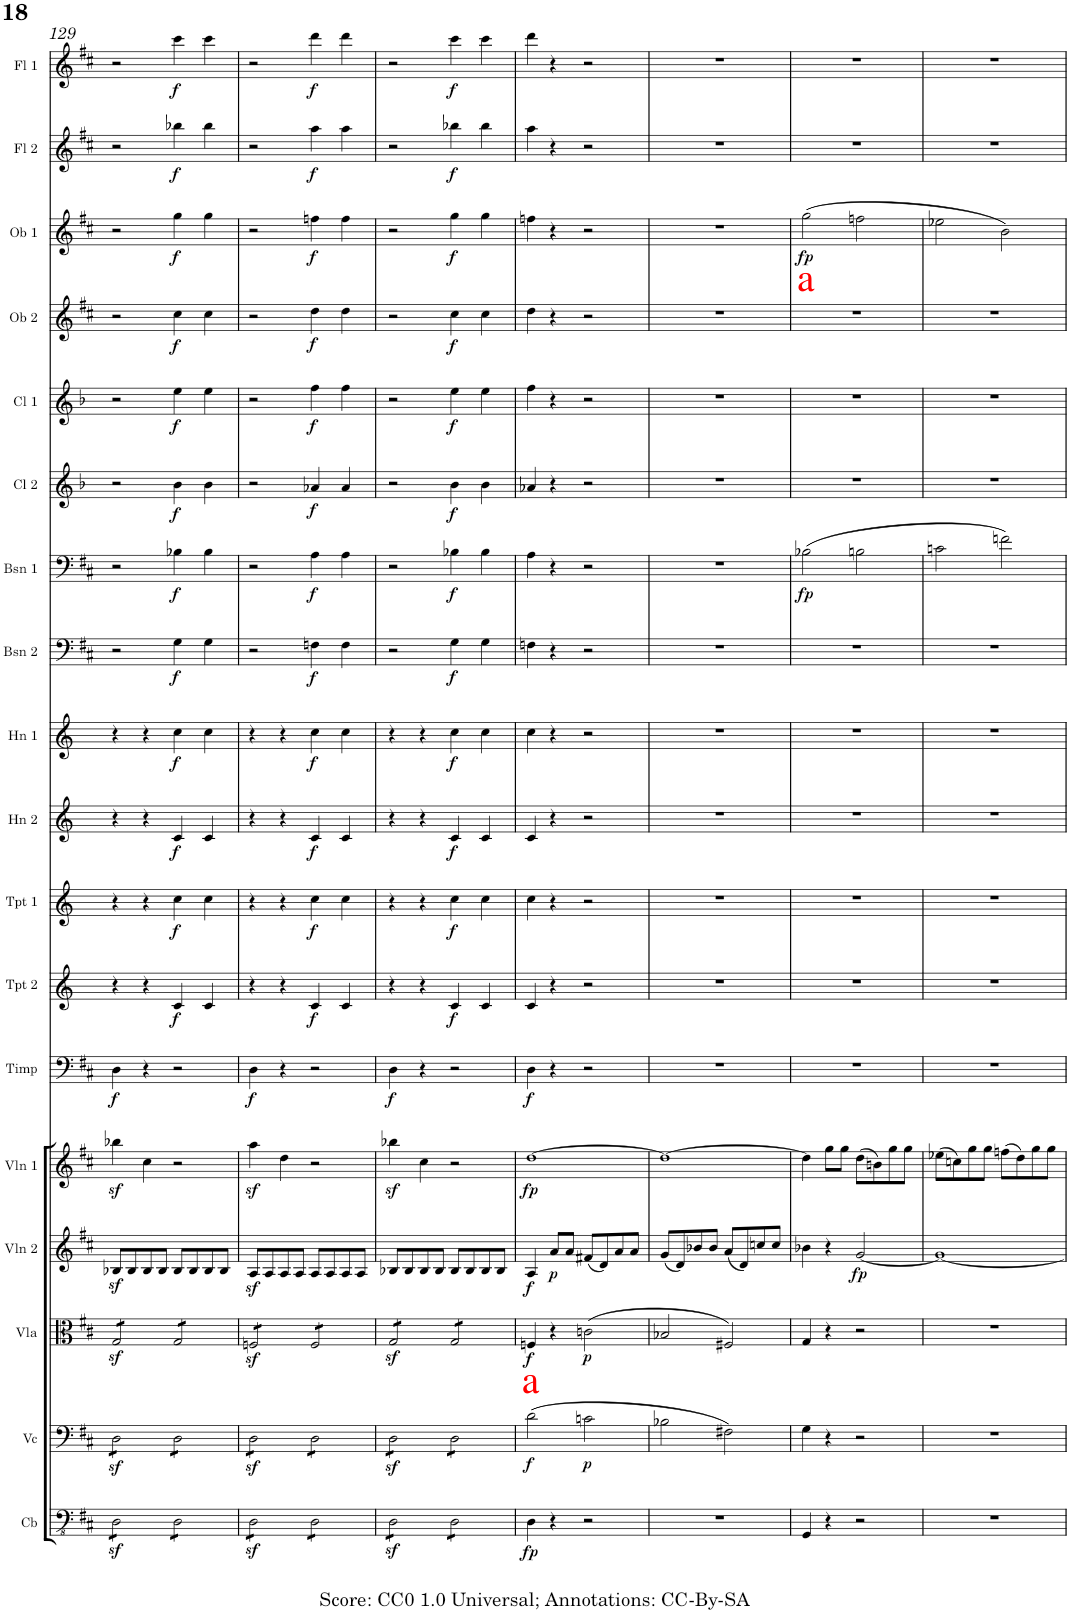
**kern	**dynam	**kern	**dynam	**kern	**text	**dynam	**kern	**dynam	**kern	**dynam	**kern	**dynam	**kern	**dynam	**kern	**dynam	**kern	**dynam	**kern	**dynam	**kern	**dynam	**kern	**dynam	**kern	**dynam	**kern	**dynam	**kern	**dynam	**kern	**text	**dynam	**kern	**dynam	**kern	**dynam
*part18	*part18	*part17	*part17	*part16	*part16	*part16	*part15	*part15	*part14	*part14	*part13	*part13	*part12	*part12	*part11	*part11	*part10	*part10	*part9	*part9	*part8	*part8	*part7	*part7	*part6	*part6	*part5	*part5	*part4	*part4	*part3	*part3	*part3	*part2	*part2	*part1	*part1
*staff18	*staff18	*staff17	*staff17	*staff16	*staff16	*staff16	*staff15	*staff15	*staff14	*staff14	*staff13	*staff13	*staff12	*staff12	*staff11	*staff11	*staff10	*staff10	*staff9	*staff9	*staff8	*staff8	*staff7	*staff7	*staff6	*staff6	*staff5	*staff5	*staff4	*staff4	*staff3	*staff3	*staff3	*staff2	*staff2	*staff1	*staff1
*I"Contrabass	*	*I"Violoncello	*	*I"Viola	*	*	*I"Violin 2	*	*I"Violin 1	*	*I"Timpani	*	*I"D Trumpet 2	*	*I"D Trumpet 1	*	*I"D Horn 2	*	*I"D Horn 1	*	*I"Bassoon 2	*	*I"Bassoon 1	*	*I"A Clarinet 2	*	*I"A Clarinet 1	*	*I"Oboe 2	*	*I"Oboe 1	*	*	*I"Flute 2	*	*I"Flute 1	*
*I'Cb	*	*I'Vc	*	*I'Vla	*	*	*I'Vln 2	*	*I'Vln 1	*	*I'Timp	*	*I'Tpt 2	*	*I'Tpt 1	*	*I'Hn 2	*	*I'Hn 1	*	*I'Bsn 2	*	*I'Bsn 1	*	*I'Cl 2	*	*I'Cl 1	*	*I'Ob 2	*	*I'Ob 1	*	*	*I'Fl 2	*	*I'Fl 1	*
!!LO:PB:g=z
*clefFv4	*	*clefF4	*	*clefC3	*	*	*clefG2	*	*clefG2	*	*clefF4	*	*clefG2	*	*clefG2	*	*clefG2	*	*clefG2	*	*clefF4	*	*clefF4	*	*clefG2	*	*clefG2	*	*clefG2	*	*clefG2	*	*	*clefG2	*	*clefG2	*
*	*	*	*	*	*	*	*	*	*	*	*	*	*Trd-1c-2	*	*Trd-1c-2	*	*Trd6c10	*	*Trd6c10	*	*	*	*	*	*Trd2c3	*	*Trd2c3	*	*	*	*	*	*	*	*	*	*
*k[f#c#]	*	*k[f#c#]	*	*k[f#c#]	*	*	*k[f#c#]	*	*k[f#c#]	*	*k[f#c#]	*	*k[]	*	*k[]	*	*k[]	*	*k[]	*	*k[f#c#]	*	*k[f#c#]	*	*k[b-]	*	*k[b-]	*	*k[f#c#]	*	*k[f#c#]	*	*	*k[f#c#]	*	*k[f#c#]	*
*M2/2	*	*M2/2	*	*M2/2	*	*	*M2/2	*	*M2/2	*	*M2/2	*	*M2/2	*	*M2/2	*	*M2/2	*	*M2/2	*	*M2/2	*	*M2/2	*	*M2/2	*	*M2/2	*	*M2/2	*	*M2/2	*	*	*M2/2	*	*M2/2	*
*met(c|)	*	*met(c|)	*	*met(c|)	*	*	*met(c|)	*	*met(c|)	*	*met(c|)	*	*met(c|)	*	*met(c|)	*	*met(c|)	*	*met(c|)	*	*met(c|)	*	*met(c|)	*	*met(c|)	*	*met(c|)	*	*met(c|)	*	*met(c|)	*	*	*met(c|)	*	*met(c|)	*
=129	=129	=129	=129	=129	=129	=129	=129	=129	=129	=129	=129	=129	=129	=129	=129	=129	=129	=129	=129	=129	=129	=129	=129	=129	=129	=129	=129	=129	=129	=129	=129	=129	=129	=129	=129	=129	=129
!	!	!	!	!	!	!	!	!	!	!	!	!LO:DY:b	!	!	!	!	!	!	!	!	!	!	!	!	!	!	!	!	!	!	!	!	!	!	!	!	!
*tremolo	*	*	*	*	*	*	*	*	*	*	*	*	*	*	*	*	*	*	*	*	*	*	*	*	*	*	*	*	*	*	*	*	*	*	*	*	*
*	*	*tremolo	*	*	*	*	*	*	*	*	*	*	*	*	*	*	*	*	*	*	*	*	*	*	*	*	*	*	*	*	*	*	*	*	*	*	*
*	*	*	*	*tremolo	*	*	*	*	*	*	*	*	*	*	*	*	*	*	*	*	*	*	*	*	*	*	*	*	*	*	*	*	*	*	*	*	*
8DDz<\L	.	8Dz<\L	.	8Gz</L	.	.	8B-Xz</L	.	4bb-Xz<\	.	4D\	f	4r	.	4r	.	4r	.	4r	.	2r	.	2r	.	2r	.	2r	.	2r	.	2r	.	.	2r	.	2r	.
8DDz<\	.	8Dz<\	.	8Gz</	.	.	8B-/	.	.	.	.	.	.	.	.	.	.	.	.	.	.	.	.	.	.	.	.	.	.	.	.	.	.	.	.	.	.
8DDz<\	.	8Dz<\	.	8Gz</	.	.	8B-/	.	4cc#\	.	4r	.	4r	.	4r	.	4r	.	4r	.	.	.	.	.	.	.	.	.	.	.	.	.	.	.	.	.	.
8DDz<\J	.	8Dz<\J	.	8Gz</J	.	.	8B-/J	.	.	.	.	.	.	.	.	.	.	.	.	.	.	.	.	.	.	.	.	.	.	.	.	.	.	.	.	.	.
!	!	!	!	!	!	!	!	!	!	!	!	!	!	!LO:DY:b	!	!LO:DY:b	!	!LO:DY:b	!	!LO:DY:b	!	!LO:DY:b	!	!LO:DY:b	!	!LO:DY:b	!	!LO:DY:b	!	!LO:DY:b	!	!	!LO:DY:b	!	!LO:DY:b	!	!LO:DY:b
8DD\L	.	8D\L	.	8G/L	.	.	8B-/L	.	2r	.	2r	.	4c/	f	4cc\	f	4c/	f	4cc\	f	4G\	f	4B-X\	f	4b-\	f	4ee\	f	4cc#\	f	4gg\	.	f	4bb-X\	f	4ccc#\	f
8DD\	.	8D\	.	8G/	.	.	8B-/	.	.	.	.	.	.	.	.	.	.	.	.	.	.	.	.	.	.	.	.	.	.	.	.	.	.	.	.	.	.
8DD\	.	8D\	.	8G/	.	.	8B-/	.	.	.	.	.	4c/	.	4cc\	.	4c/	.	4cc\	.	4G\	.	4B-\	.	4b-\	.	4ee\	.	4cc#\	.	4gg\	.	.	4bb-\	.	4ccc#\	.
8DD\J	.	8D\J	.	8G/J	.	.	8B-/J	.	.	.	.	.	.	.	.	.	.	.	.	.	.	.	.	.	.	.	.	.	.	.	.	.	.	.	.	.	.
=130	=130	=130	=130	=130	=130	=130	=130	=130	=130	=130	=130	=130	=130	=130	=130	=130	=130	=130	=130	=130	=130	=130	=130	=130	=130	=130	=130	=130	=130	=130	=130	=130	=130	=130	=130	=130	=130
!	!	!	!	!	!	!	!	!	!	!	!	!LO:DY:b	!	!	!	!	!	!	!	!	!	!	!	!	!	!	!	!	!	!	!	!	!	!	!	!	!
8DDz<\L	.	8Dz<\L	.	8Fnz</L	.	.	8Az</L	.	4aaz<\	.	4D\	f	4r	.	4r	.	4r	.	4r	.	2r	.	2r	.	2r	.	2r	.	2r	.	2r	.	.	2r	.	2r	.
8DDz<\	.	8Dz<\	.	8Fnz</	.	.	8A/	.	.	.	.	.	.	.	.	.	.	.	.	.	.	.	.	.	.	.	.	.	.	.	.	.	.	.	.	.	.
8DDz<\	.	8Dz<\	.	8Fnz</	.	.	8A/	.	4dd\	.	4r	.	4r	.	4r	.	4r	.	4r	.	.	.	.	.	.	.	.	.	.	.	.	.	.	.	.	.	.
8DDz<\J	.	8Dz<\J	.	8Fnz</J	.	.	8A/J	.	.	.	.	.	.	.	.	.	.	.	.	.	.	.	.	.	.	.	.	.	.	.	.	.	.	.	.	.	.
!	!	!	!	!	!	!	!	!	!	!	!	!	!	!LO:DY:b	!	!LO:DY:b	!	!LO:DY:b	!	!LO:DY:b	!	!LO:DY:b	!	!LO:DY:b	!	!LO:DY:b	!	!LO:DY:b	!	!LO:DY:b	!	!	!LO:DY:b	!	!LO:DY:b	!	!LO:DY:b
8DD\L	.	8D\L	.	8F/L	.	.	8A/L	.	2r	.	2r	.	4c/	f	4cc\	f	4c/	f	4cc\	f	4Fn\	f	4A\	f	4a-X/	f	4ff\	f	4dd\	f	4ffn\	.	f	4aa\	f	4ddd\	f
8DD\	.	8D\	.	8F/	.	.	8A/	.	.	.	.	.	.	.	.	.	.	.	.	.	.	.	.	.	.	.	.	.	.	.	.	.	.	.	.	.	.
8DD\	.	8D\	.	8F/	.	.	8A/	.	.	.	.	.	4c/	.	4cc\	.	4c/	.	4cc\	.	4F\	.	4A\	.	4a-/	.	4ff\	.	4dd\	.	4ff\	.	.	4aa\	.	4ddd\	.
8DD\J	.	8D\J	.	8F/J	.	.	8A/J	.	.	.	.	.	.	.	.	.	.	.	.	.	.	.	.	.	.	.	.	.	.	.	.	.	.	.	.	.	.
=131	=131	=131	=131	=131	=131	=131	=131	=131	=131	=131	=131	=131	=131	=131	=131	=131	=131	=131	=131	=131	=131	=131	=131	=131	=131	=131	=131	=131	=131	=131	=131	=131	=131	=131	=131	=131	=131
!	!	!	!	!	!	!	!	!	!	!	!	!LO:DY:b	!	!	!	!	!	!	!	!	!	!	!	!	!	!	!	!	!	!	!	!	!	!	!	!	!
8DDz<\L	.	8Dz<\L	.	8Gz</L	.	.	8B-X/L	.	4bb-Xz<\	.	4D\	f	4r	.	4r	.	4r	.	4r	.	2r	.	2r	.	2r	.	2r	.	2r	.	2r	.	.	2r	.	2r	.
8DDz<\	.	8Dz<\	.	8Gz</	.	.	8B-/	.	.	.	.	.	.	.	.	.	.	.	.	.	.	.	.	.	.	.	.	.	.	.	.	.	.	.	.	.	.
8DDz<\	.	8Dz<\	.	8Gz</	.	.	8B-/	.	4cc#\	.	4r	.	4r	.	4r	.	4r	.	4r	.	.	.	.	.	.	.	.	.	.	.	.	.	.	.	.	.	.
8DDz<\J	.	8Dz<\J	.	8Gz</J	.	.	8B-/J	.	.	.	.	.	.	.	.	.	.	.	.	.	.	.	.	.	.	.	.	.	.	.	.	.	.	.	.	.	.
!	!	!	!	!	!	!	!	!	!	!	!	!	!	!LO:DY:b	!	!LO:DY:b	!	!LO:DY:b	!	!LO:DY:b	!	!LO:DY:b	!	!LO:DY:b	!	!LO:DY:b	!	!LO:DY:b	!	!LO:DY:b	!	!	!LO:DY:b	!	!LO:DY:b	!	!LO:DY:b
8DD\L	.	8D\L	.	8G/L	.	.	8B-/L	.	2r	.	2r	.	4c/	f	4cc\	f	4c/	f	4cc\	f	4G\	f	4B-X\	f	4b-\	f	4ee\	f	4cc#\	f	4gg\	.	f	4bb-X\	f	4ccc#\	f
8DD\	.	8D\	.	8G/	.	.	8B-/	.	.	.	.	.	.	.	.	.	.	.	.	.	.	.	.	.	.	.	.	.	.	.	.	.	.	.	.	.	.
8DD\	.	8D\	.	8G/	.	.	8B-/	.	.	.	.	.	4c/	.	4cc\	.	4c/	.	4cc\	.	4G\	.	4B-\	.	4b-\	.	4ee\	.	4cc#\	.	4gg\	.	.	4bb-\	.	4ccc#\	.
8DD\J	.	8D\J	.	8G/J	.	.	8B-/J	.	.	.	.	.	.	.	.	.	.	.	.	.	.	.	.	.	.	.	.	.	.	.	.	.	.	.	.	.	.
*	*	*	*	*Xtremolo	*	*	*	*	*	*	*	*	*	*	*	*	*	*	*	*	*	*	*	*	*	*	*	*	*	*	*	*	*	*	*	*	*
*	*	*Xtremolo	*	*	*	*	*	*	*	*	*	*	*	*	*	*	*	*	*	*	*	*	*	*	*	*	*	*	*	*	*	*	*	*	*	*	*
*Xtremolo	*	*	*	*	*	*	*	*	*	*	*	*	*	*	*	*	*	*	*	*	*	*	*	*	*	*	*	*	*	*	*	*	*	*	*	*	*
=132	=132	=132	=132	=132	=132	=132	=132	=132	=132	=132	=132	=132	=132	=132	=132	=132	=132	=132	=132	=132	=132	=132	=132	=132	=132	=132	=132	=132	=132	=132	=132	=132	=132	=132	=132	=132	=132
!	!LO:DY:b	!	!LO:DY:b	!	!LO:LY:b:color=#FF0000	!LO:DY:b	!	!LO:DY:b	!	!LO:DY:b	!	!LO:DY:b	!	!	!	!	!	!	!	!	!	!	!	!	!	!	!	!	!	!	!	!	!	!	!	!	!
4DD\	fp	(2d\	f	4Fn/	a	f	4A/	f	[1dd	fp	4D\	f	4c/	.	4cc\	.	4c/	.	4cc\	.	4Fn\	.	4A\	.	4a-X/	.	4ff\	.	4dd\	.	4ffn\	.	.	4aa\	.	4ddd\	.
!	!	!	!	!	!	!	!	!LO:DY:b	!	!	!	!	!	!	!	!	!	!	!	!	!	!	!	!	!	!	!	!	!	!	!	!	!	!	!	!	!
4r	.	.	.	4r	.	.	8a/L	p	.	.	4r	.	4r	.	4r	.	4r	.	4r	.	4r	.	4r	.	4r	.	4r	.	4r	.	4r	.	.	4r	.	4r	.
.	.	.	.	.	.	.	8a/J	.	.	.	.	.	.	.	.	.	.	.	.	.	.	.	.	.	.	.	.	.	.	.	.	.	.	.	.	.	.
!	!	!	!LO:DY:b	!	!	!LO:DY:b	!	!	!	!	!	!	!	!	!	!	!	!	!	!	!	!	!	!	!	!	!	!	!	!	!	!	!	!	!	!	!
2r	.	2cn\	p	(2cn\	.	p	(8f#X/L	.	.	.	2r	.	2r	.	2r	.	2r	.	2r	.	2r	.	2r	.	2r	.	2r	.	2r	.	2r	.	.	2r	.	2r	.
.	.	.	.	.	.	.	8d/)	.	.	.	.	.	.	.	.	.	.	.	.	.	.	.	.	.	.	.	.	.	.	.	.	.	.	.	.	.	.
.	.	.	.	.	.	.	8a/	.	.	.	.	.	.	.	.	.	.	.	.	.	.	.	.	.	.	.	.	.	.	.	.	.	.	.	.	.	.
.	.	.	.	.	.	.	8a/J	.	.	.	.	.	.	.	.	.	.	.	.	.	.	.	.	.	.	.	.	.	.	.	.	.	.	.	.	.	.
=133	=133	=133	=133	=133	=133	=133	=133	=133	=133	=133	=133	=133	=133	=133	=133	=133	=133	=133	=133	=133	=133	=133	=133	=133	=133	=133	=133	=133	=133	=133	=133	=133	=133	=133	=133	=133	=133
1r	.	2B-X\	.	2B-X/	.	.	(8g/L	.	1dd_	.	1r	.	1r	.	1r	.	1r	.	1r	.	1r	.	1r	.	1r	.	1r	.	1r	.	1r	.	.	1r	.	1r	.
.	.	.	.	.	.	.	8d/)	.	.	.	.	.	.	.	.	.	.	.	.	.	.	.	.	.	.	.	.	.	.	.	.	.	.	.	.	.	.
.	.	.	.	.	.	.	8b-X/	.	.	.	.	.	.	.	.	.	.	.	.	.	.	.	.	.	.	.	.	.	.	.	.	.	.	.	.	.	.
.	.	.	.	.	.	.	8b-/J	.	.	.	.	.	.	.	.	.	.	.	.	.	.	.	.	.	.	.	.	.	.	.	.	.	.	.	.	.	.
.	.	2F#X\)	.	2F#X/)	.	.	(8a/L	.	.	.	.	.	.	.	.	.	.	.	.	.	.	.	.	.	.	.	.	.	.	.	.	.	.	.	.	.	.
.	.	.	.	.	.	.	8d/)	.	.	.	.	.	.	.	.	.	.	.	.	.	.	.	.	.	.	.	.	.	.	.	.	.	.	.	.	.	.
.	.	.	.	.	.	.	8ccn/	.	.	.	.	.	.	.	.	.	.	.	.	.	.	.	.	.	.	.	.	.	.	.	.	.	.	.	.	.	.
.	.	.	.	.	.	.	8cc/J	.	.	.	.	.	.	.	.	.	.	.	.	.	.	.	.	.	.	.	.	.	.	.	.	.	.	.	.	.	.
=134	=134	=134	=134	=134	=134	=134	=134	=134	=134	=134	=134	=134	=134	=134	=134	=134	=134	=134	=134	=134	=134	=134	=134	=134	=134	=134	=134	=134	=134	=134	=134	=134	=134	=134	=134	=134	=134
!	!	!	!	!	!	!	!	!	!	!	!	!	!	!	!	!	!	!	!	!	!	!	!	!LO:DY:b	!	!	!	!	!	!	!	!LO:LY:b:color=#FF0000	!LO:DY:b	!	!	!	!
4GGG/	.	4G\	.	4G/	.	.	4b-X\	.	4dd\]	.	1r	.	1r	.	1r	.	1r	.	1r	.	1r	.	(2B-X\	fp	1r	.	1r	.	1r	.	(2gg\	a	fp	1r	.	1r	.
4r	.	4r	.	4r	.	.	4r	.	8gg\L	.	.	.	.	.	.	.	.	.	.	.	.	.	.	.	.	.	.	.	.	.	.	.	.	.	.	.	.
.	.	.	.	.	.	.	.	.	8gg\J	.	.	.	.	.	.	.	.	.	.	.	.	.	.	.	.	.	.	.	.	.	.	.	.	.	.	.	.
!	!	!	!	!	!	!	!	!LO:DY:b	!	!	!	!	!	!	!	!	!	!	!	!	!	!	!	!	!	!	!	!	!	!	!	!	!	!	!	!	!
2r	.	2r	.	2r	.	.	[2g/	fp	(8dd\L	.	.	.	.	.	.	.	.	.	.	.	.	.	2Bn\	.	.	.	.	.	.	.	2ffn\	.	.	.	.	.	.
.	.	.	.	.	.	.	.	.	8bn\)	.	.	.	.	.	.	.	.	.	.	.	.	.	.	.	.	.	.	.	.	.	.	.	.	.	.	.	.
.	.	.	.	.	.	.	.	.	8gg\	.	.	.	.	.	.	.	.	.	.	.	.	.	.	.	.	.	.	.	.	.	.	.	.	.	.	.	.
.	.	.	.	.	.	.	.	.	8gg\J	.	.	.	.	.	.	.	.	.	.	.	.	.	.	.	.	.	.	.	.	.	.	.	.	.	.	.	.
=135	=135	=135	=135	=135	=135	=135	=135	=135	=135	=135	=135	=135	=135	=135	=135	=135	=135	=135	=135	=135	=135	=135	=135	=135	=135	=135	=135	=135	=135	=135	=135	=135	=135	=135	=135	=135	=135
1r	.	1r	.	1r	.	.	1g_	.	(8ee-X\L	.	1r	.	1r	.	1r	.	1r	.	1r	.	1r	.	2cn\	.	1r	.	1r	.	1r	.	2ee-X\	.	.	1r	.	1r	.
.	.	.	.	.	.	.	.	.	8ccn\)	.	.	.	.	.	.	.	.	.	.	.	.	.	.	.	.	.	.	.	.	.	.	.	.	.	.	.	.
.	.	.	.	.	.	.	.	.	8gg\	.	.	.	.	.	.	.	.	.	.	.	.	.	.	.	.	.	.	.	.	.	.	.	.	.	.	.	.
.	.	.	.	.	.	.	.	.	8gg\J	.	.	.	.	.	.	.	.	.	.	.	.	.	.	.	.	.	.	.	.	.	.	.	.	.	.	.	.
.	.	.	.	.	.	.	.	.	(8ffn\L	.	.	.	.	.	.	.	.	.	.	.	.	.	2fn\)	.	.	.	.	.	.	.	2b\)	.	.	.	.	.	.
.	.	.	.	.	.	.	.	.	8dd\)	.	.	.	.	.	.	.	.	.	.	.	.	.	.	.	.	.	.	.	.	.	.	.	.	.	.	.	.
.	.	.	.	.	.	.	.	.	8gg\	.	.	.	.	.	.	.	.	.	.	.	.	.	.	.	.	.	.	.	.	.	.	.	.	.	.	.	.
.	.	.	.	.	.	.	.	.	8gg\J	.	.	.	.	.	.	.	.	.	.	.	.	.	.	.	.	.	.	.	.	.	.	.	.	.	.	.	.
=	=	=	=	=	=	=	=	=	=	=	=	=	=	=	=	=	=	=	=	=	=	=	=	=	=	=	=	=	=	=	=	=	=	=	=	=	=
*-	*-	*-	*-	*-	*-	*-	*-	*-	*-	*-	*-	*-	*-	*-	*-	*-	*-	*-	*-	*-	*-	*-	*-	*-	*-	*-	*-	*-	*-	*-	*-	*-	*-	*-	*-	*-	*-
